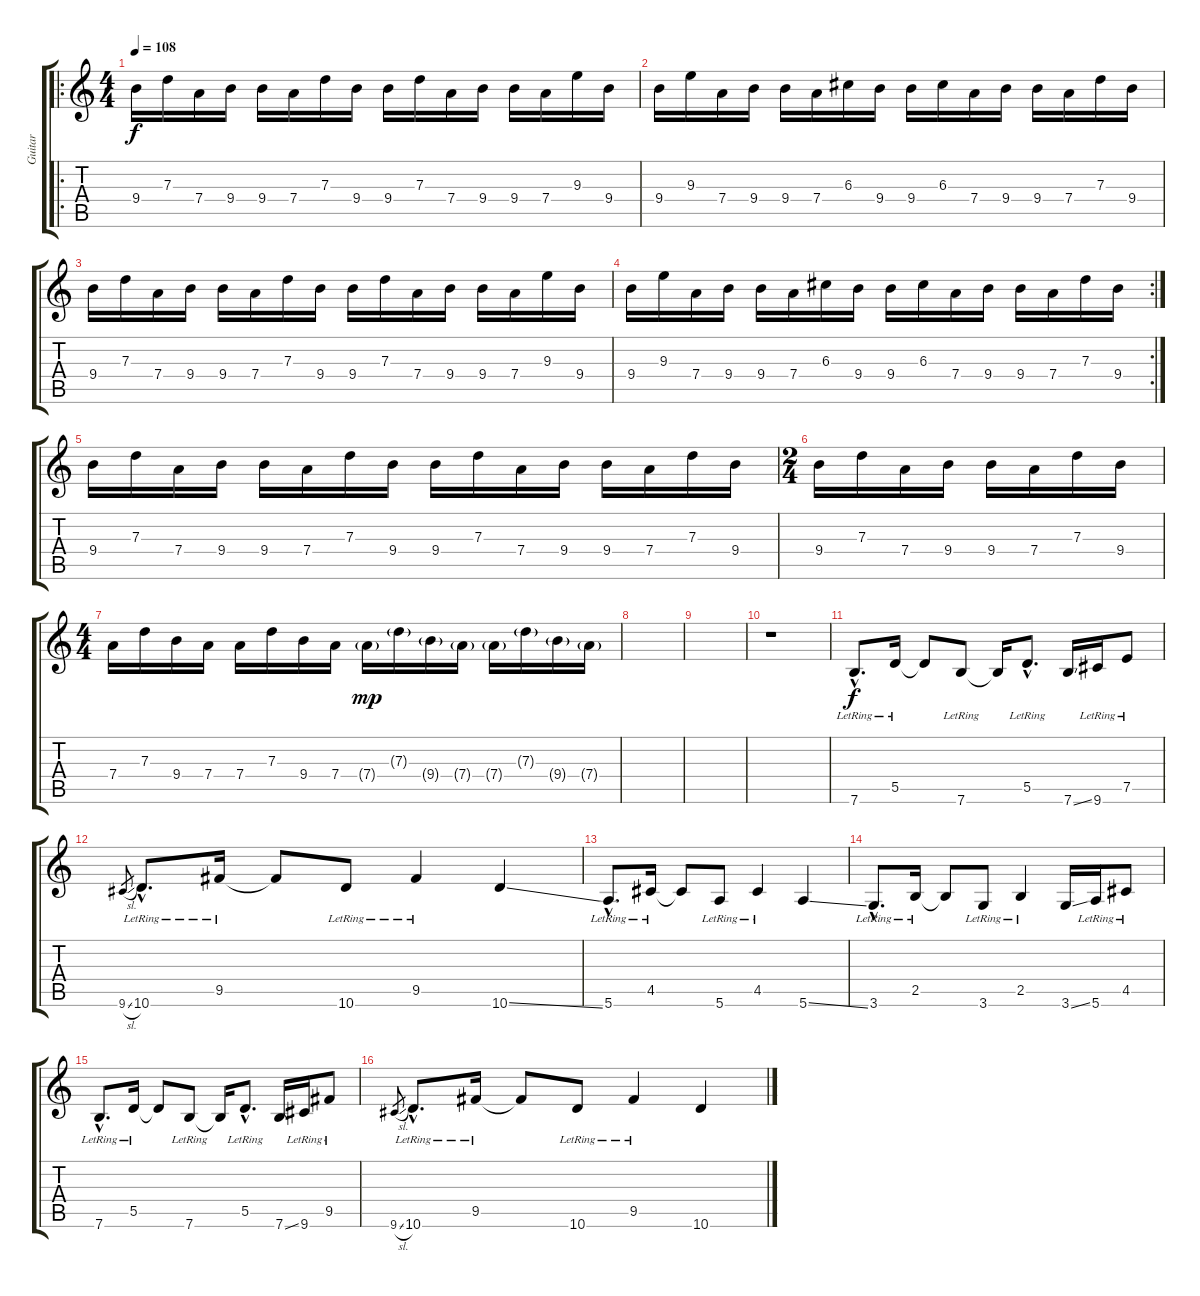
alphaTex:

\track ("Guitar" "Guitar") {instrument electricguitarclean}
\staff {score tabs}
\tuning (E4 B3 G3 D3 A2 E2) {hide}
\ro
\ts (4 4)
\tempo 108
\clef g2
\ks c
9.4.16{dy f instrument electricguitarclean} 7.3.16 7.4.16 9.4.16 9.4.16 7.4.16 7.3.16 9.4.16 9.4.16 7.3.16 7.4.16 9.4.16 9.4.16 7.4.16 9.3.16 9.4.16 |
9.4.16 9.3.16 7.4.16 9.4.16 9.4.16 7.4.16 6.3.16 9.4.16 9.4.16 6.3.16 7.4.16 9.4.16 9.4.16 7.4.16 7.3.16 9.4.16 |
9.4.16 7.3.16 7.4.16 9.4.16 9.4.16 7.4.16 7.3.16 9.4.16 9.4.16 7.3.16 7.4.16 9.4.16 9.4.16 7.4.16 9.3.16 9.4.16 |
\rc 2
9.4.16 9.3.16 7.4.16 9.4.16 9.4.16 7.4.16 6.3.16 9.4.16 9.4.16 6.3.16 7.4.16 9.4.16 9.4.16 7.4.16 7.3.16 9.4.16 |
9.4.16 7.3.16 7.4.16 9.4.16 9.4.16 7.4.16 7.3.16 9.4.16 9.4.16 7.3.16 7.4.16 9.4.16 9.4.16 7.4.16 7.3.16 9.4.16 |
\ts (2 4)
9.4.16 7.3.16 7.4.16 9.4.16 9.4.16 7.4.16 7.3.16 9.4.16 |
\ts (4 4)
7.4.16 7.3.16 9.4.16 7.4.16 7.4.16{volume 8} 7.3.16 9.4.16 7.4.16 7.4{g}.16{dy mp} 7.3{g}.16 9.4{g}.16 7.4{g}.16 7.4{g}.16{volume 4} 7.3{g}.16 9.4{g}.16 7.4{g}.16 |
|
|
r.1 |
7.6{hac lr}.8{d dy f volume 13} 5.5{lr}.16 5.5{t}.8 7.6{lr}.8 7.6{t}.16 5.5{hac lr}.8{d} 7.6{ss}.16 9.6{lr}.16 7.5{lr}.8 |
9.6{sl}.8{gr} 10.6{hac lr}.8{d} 9.5{lr}.16 9.5{t}.8 10.6{lr}.8 9.5{lr}.4 10.6{ss}.4 |
5.6{hac lr}.8{d} 4.5{lr}.16 4.5{t}.8 5.6{lr}.8 4.5{lr}.4 5.6{ss}.4 |
3.6{hac lr}.8{d} 2.5{lr}.16 2.5{t}.8 3.6{lr}.8 2.5{lr}.4 3.6{ss}.16 5.6{lr}.16 4.5{lr}.8 |
7.6{hac lr}.8{d volume 13} 5.5{lr}.16 5.5{t}.8 7.6{lr}.8 7.6{t}.16 5.5{hac lr}.8{d} 7.6{ss}.16 9.6{lr}.16 9.5{lr}.8 |
9.6{sl}.8{gr} 10.6{hac lr}.8{d} 9.5{lr}.16 9.5{t}.8 10.6{lr}.8 9.5{lr}.4 10.6{ss}.4
